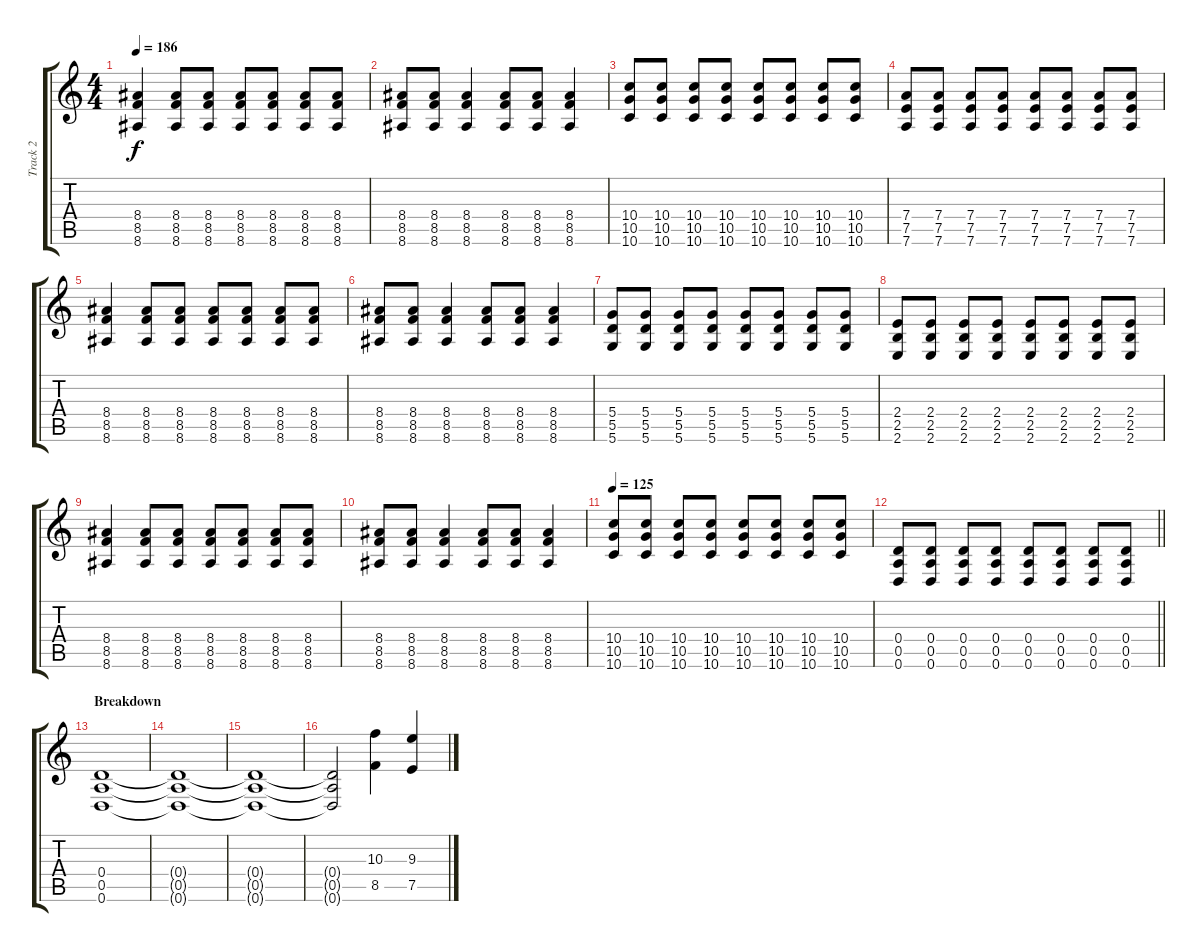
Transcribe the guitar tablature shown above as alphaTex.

\track ("Track 2" "Track 2") {instrument distortionguitar}
\staff {score tabs}
\tuning (E4 B3 G3 D3 A2 D2) {hide}
\ts (4 4)
\tempo 186
\clef g2
\ks c
(8.4 8.5 8.6).4{dy f} (8.4 8.5 8.6).8 (8.4 8.5 8.6).8 (8.4 8.5 8.6).8 (8.4 8.5 8.6).8 (8.4 8.5 8.6).8 (8.4 8.5 8.6).8 |
(8.4 8.5 8.6).8 (8.4 8.5 8.6).8 (8.4 8.5 8.6).4 (8.4 8.5 8.6).8 (8.4 8.5 8.6).8 (8.4 8.5 8.6).4 |
(10.4 10.5 10.6).8 (10.4 10.5 10.6).8 (10.4 10.5 10.6).8 (10.4 10.5 10.6).8 (10.4 10.5 10.6).8 (10.4 10.5 10.6).8 (10.4 10.5 10.6).8 (10.4 10.5 10.6).8 |
(7.4 7.5 7.6).8 (7.4 7.5 7.6).8 (7.4 7.5 7.6).8 (7.4 7.5 7.6).8 (7.4 7.5 7.6).8 (7.4 7.5 7.6).8 (7.4 7.5 7.6).8 (7.4 7.5 7.6).8 |
(8.4 8.5 8.6).4 (8.4 8.5 8.6).8 (8.4 8.5 8.6).8 (8.4 8.5 8.6).8 (8.4 8.5 8.6).8 (8.4 8.5 8.6).8 (8.4 8.5 8.6).8 |
(8.4 8.5 8.6).8 (8.4 8.5 8.6).8 (8.4 8.5 8.6).4 (8.4 8.5 8.6).8 (8.4 8.5 8.6).8 (8.4 8.5 8.6).4 |
(5.4 5.5 5.6).8 (5.4 5.5 5.6).8 (5.4 5.5 5.6).8 (5.4 5.5 5.6).8 (5.4 5.5 5.6).8 (5.4 5.5 5.6).8 (5.4 5.5 5.6).8 (5.4 5.5 5.6).8 |
(2.4 2.5 2.6).8 (2.4 2.5 2.6).8 (2.4 2.5 2.6).8 (2.4 2.5 2.6).8 (2.4 2.5 2.6).8 (2.4 2.5 2.6).8 (2.4 2.5 2.6).8 (2.4 2.5 2.6).8 |
(8.4 8.5 8.6).4 (8.4 8.5 8.6).8 (8.4 8.5 8.6).8 (8.4 8.5 8.6).8 (8.4 8.5 8.6).8 (8.4 8.5 8.6).8 (8.4 8.5 8.6).8 |
(8.4 8.5 8.6).8 (8.4 8.5 8.6).8 (8.4 8.5 8.6).4 (8.4 8.5 8.6).8 (8.4 8.5 8.6).8 (8.4 8.5 8.6).4 |
\tempo 125
(10.4 10.5 10.6).8 (10.4 10.5 10.6).8 (10.4 10.5 10.6).8 (10.4 10.5 10.6).8 (10.4 10.5 10.6).8 (10.4 10.5 10.6).8 (10.4 10.5 10.6).8 (10.4 10.5 10.6).8 |
\barLineRight lightlight
(0.4 0.5 0.6).8 (0.4 0.5 0.6).8 (0.4 0.5 0.6).8 (0.4 0.5 0.6).8 (0.4 0.5 0.6).8 (0.4 0.5 0.6).8 (0.4 0.5 0.6).8 (0.4 0.5 0.6).8 |
\section ("" "Breakdown")
(0.4 0.5 0.6).1 |
(0.4{t} 0.5{t} 0.6{t}).1 |
(0.4{t} 0.5{t} 0.6{t}).1 |
(0.4{t} 0.5{t} 0.6{t}).2 (10.3 8.5).4 (9.3 7.5).4
